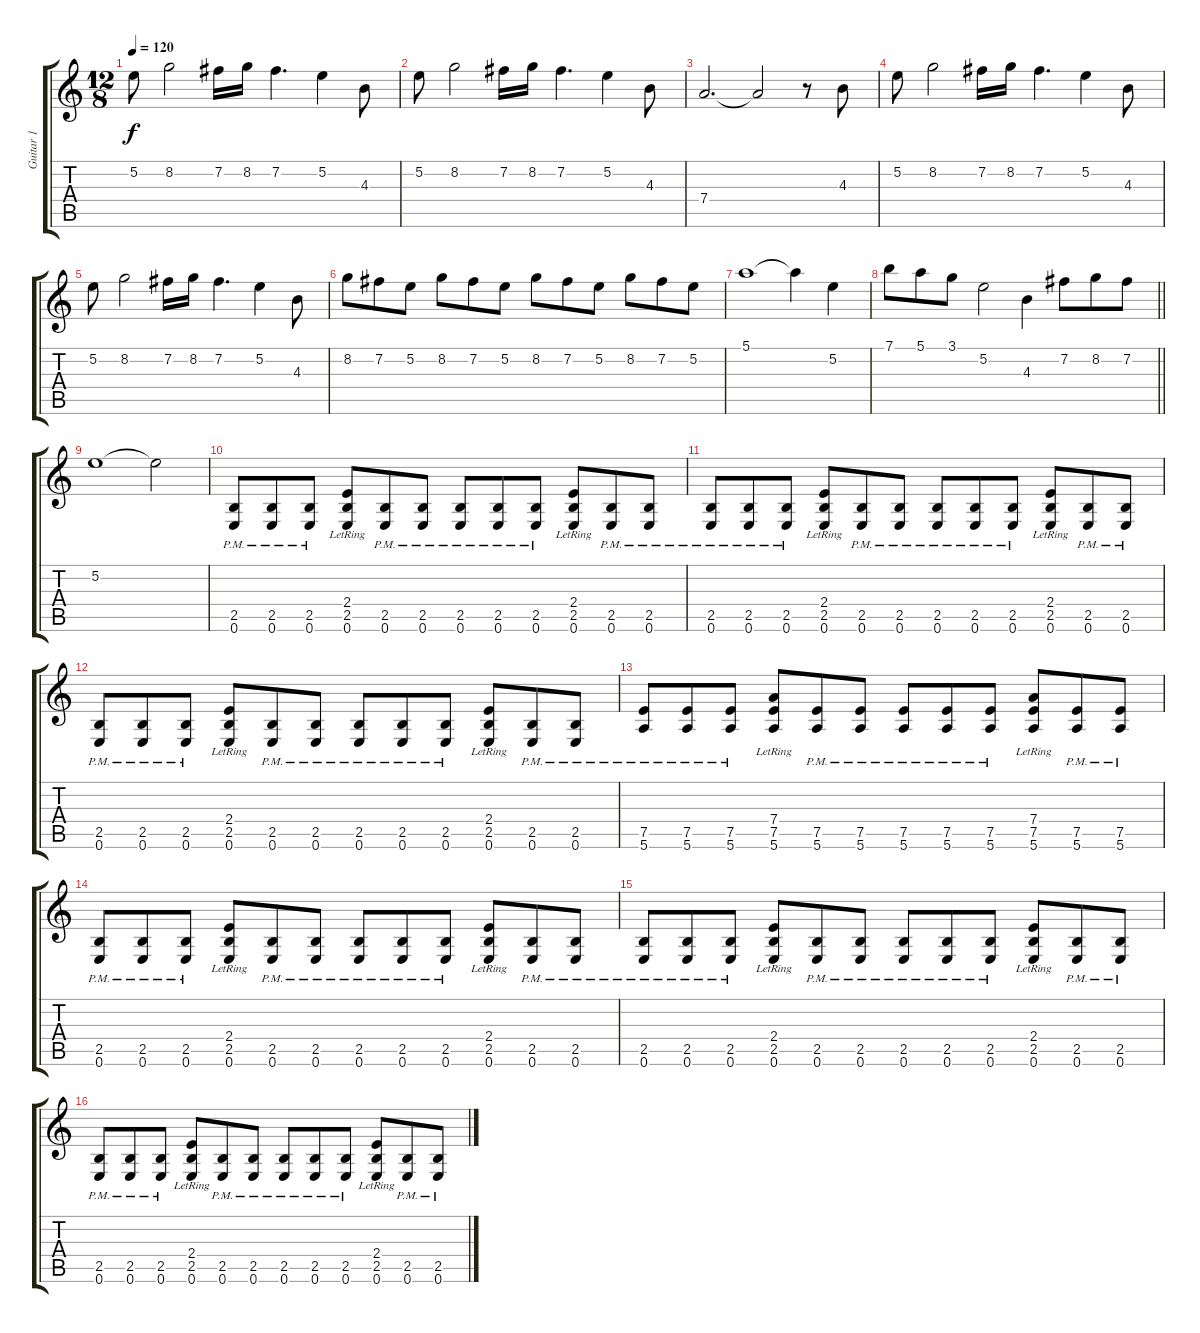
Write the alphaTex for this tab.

\track ("Guitar 1" "Guitar 1") {instrument distortionguitar}
\staff {score tabs}
\tuning (E4 B3 G3 D3 A2 E2) {hide}
\ts (12 8)
\tempo 120
\clef g2
\ks c
5.2.8{dy f} 8.2.2 7.2.16 8.2.16 7.2.4{d} 5.2.4 4.3.8 |
5.2.8 8.2.2 7.2.16 8.2.16 7.2.4{d} 5.2.4 4.3.8 |
7.4.2{d} 7.4{t}.2 r.8 4.3.8 |
5.2.8 8.2.2 7.2.16 8.2.16 7.2.4{d} 5.2.4 4.3.8 |
5.2.8 8.2.2 7.2.16 8.2.16 7.2.4{d} 5.2.4 4.3.8 |
8.2.8 7.2.8 5.2.8 8.2.8 7.2.8 5.2.8 8.2.8 7.2.8 5.2.8 8.2.8 7.2.8 5.2.8 |
5.1.1 5.1{t}.4 5.2.4 |
\barLineRight lightlight
7.1.8 5.1.8 3.1.8 5.2.2 4.3.4 7.2.8 8.2.8 7.2.8 |
5.2.1 5.2{t}.2 |
(2.5{pm} 0.6{pm}).8 (2.5{pm} 0.6{pm}).8 (2.5{pm} 0.6{pm}).8 (2.4{lr} 2.5 0.6).8 (2.5{pm} 0.6{pm}).8 (2.5{pm} 0.6{pm}).8 (2.5{pm} 0.6{pm}).8 (2.5{pm} 0.6{pm}).8 (2.5{pm} 0.6{pm}).8 (2.4{lr} 2.5 0.6).8 (2.5{pm} 0.6{pm}).8 (2.5{pm} 0.6{pm}).8 |
(2.5{pm} 0.6{pm}).8 (2.5{pm} 0.6{pm}).8 (2.5{pm} 0.6{pm}).8 (2.4{lr} 2.5 0.6).8 (2.5{pm} 0.6{pm}).8 (2.5{pm} 0.6{pm}).8 (2.5{pm} 0.6{pm}).8 (2.5{pm} 0.6{pm}).8 (2.5{pm} 0.6{pm}).8 (2.4{lr} 2.5 0.6).8 (2.5{pm} 0.6{pm}).8 (2.5{pm} 0.6{pm}).8 |
(2.5{pm} 0.6{pm}).8 (2.5{pm} 0.6{pm}).8 (2.5{pm} 0.6{pm}).8 (2.4{lr} 2.5 0.6).8 (2.5{pm} 0.6{pm}).8 (2.5{pm} 0.6{pm}).8 (2.5{pm} 0.6{pm}).8 (2.5{pm} 0.6{pm}).8 (2.5{pm} 0.6{pm}).8 (2.4{lr} 2.5 0.6).8 (2.5{pm} 0.6{pm}).8 (2.5{pm} 0.6{pm}).8 |
(7.5{pm} 5.6{pm}).8 (7.5{pm} 5.6{pm}).8 (7.5{pm} 5.6{pm}).8 (7.4{lr} 7.5 5.6).8 (7.5{pm} 5.6{pm}).8 (7.5{pm} 5.6{pm}).8 (7.5{pm} 5.6{pm}).8 (7.5{pm} 5.6{pm}).8 (7.5{pm} 5.6{pm}).8 (7.4{lr} 7.5 5.6).8 (7.5{pm} 5.6{pm}).8 (7.5{pm} 5.6{pm}).8 |
(2.5{pm} 0.6{pm}).8 (2.5{pm} 0.6{pm}).8 (2.5{pm} 0.6{pm}).8 (2.4{lr} 2.5 0.6).8 (2.5{pm} 0.6{pm}).8 (2.5{pm} 0.6{pm}).8 (2.5{pm} 0.6{pm}).8 (2.5{pm} 0.6{pm}).8 (2.5{pm} 0.6{pm}).8 (2.4{lr} 2.5 0.6).8 (2.5{pm} 0.6{pm}).8 (2.5{pm} 0.6{pm}).8 |
(2.5{pm} 0.6{pm}).8 (2.5{pm} 0.6{pm}).8 (2.5{pm} 0.6{pm}).8 (2.4{lr} 2.5 0.6).8 (2.5{pm} 0.6{pm}).8 (2.5{pm} 0.6{pm}).8 (2.5{pm} 0.6{pm}).8 (2.5{pm} 0.6{pm}).8 (2.5{pm} 0.6{pm}).8 (2.4{lr} 2.5 0.6).8 (2.5{pm} 0.6{pm}).8 (2.5{pm} 0.6{pm}).8 |
(2.5{pm} 0.6{pm}).8 (2.5{pm} 0.6{pm}).8 (2.5{pm} 0.6{pm}).8 (2.4{lr} 2.5 0.6).8 (2.5{pm} 0.6{pm}).8 (2.5{pm} 0.6{pm}).8 (2.5{pm} 0.6{pm}).8 (2.5{pm} 0.6{pm}).8 (2.5{pm} 0.6{pm}).8 (2.4{lr} 2.5 0.6).8 (2.5{pm} 0.6{pm}).8 (2.5{pm} 0.6{pm}).8
